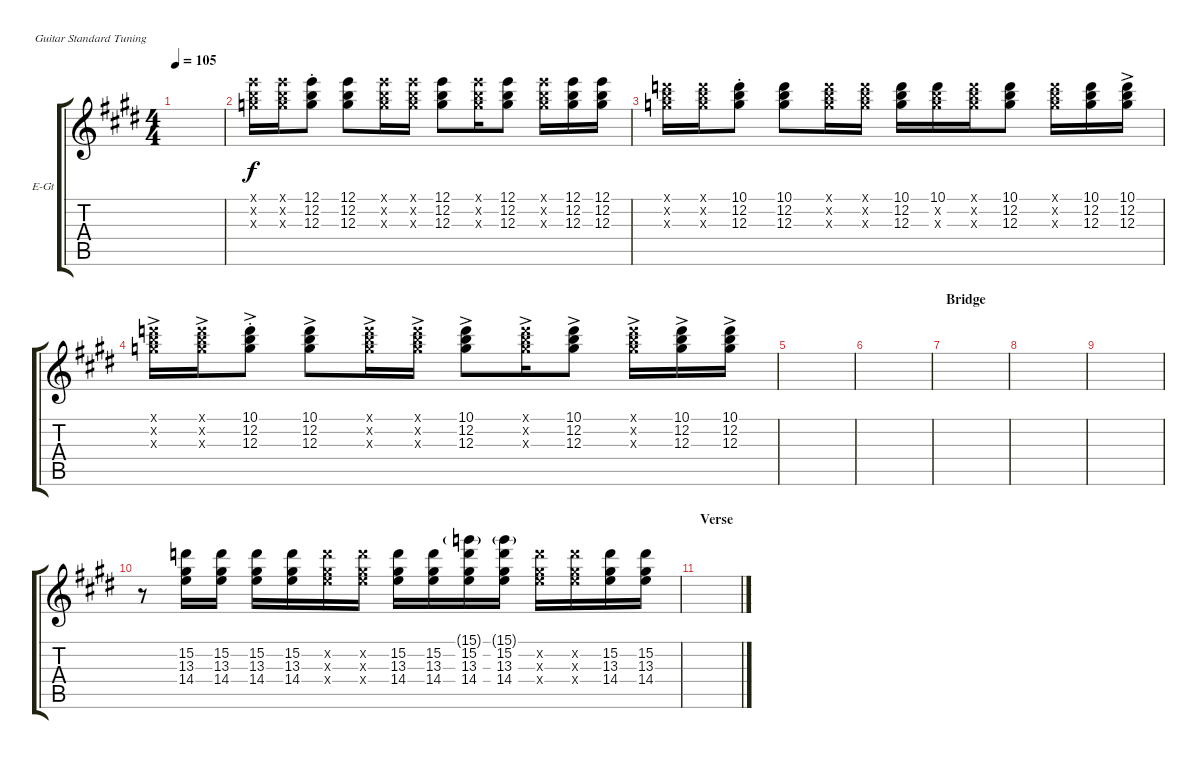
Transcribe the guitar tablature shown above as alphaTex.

\defaultSystemsLayout 4
\bracketExtendMode groupsimilarinstruments
\firstSystemTrackNameOrientation horizontal
\otherSystemsTrackNameOrientation horizontal
\track ("Guitar 2" "E-Gt") {instrument overdrivenguitar}
\staff {score tabs}
\tuning (E4 B3 G3 D3 A2 E2)
\ts (4 4)
\tempo 105
\clef g2
\ks e
|
(12.3{x} 12.2{x} 12.1{x}).16 (12.3{x} 12.2{x} 12.1{x}).16 (12.3{st} 12.2{st} 12.1{st}).8 (12.1 12.2 12.3).8 (12.3{x} 12.2{x} 12.1{x}).16 (12.3{x} 12.2{x} 12.1{x}).16 (12.1 12.2 12.3).8 (12.1{x} 12.3{x} 12.2{x}).16 (12.1 12.3 12.2).8 (12.1{x} 12.3{x} 12.2{x}).16 (12.1 12.3 12.2).16 (12.1 12.2 12.3).16 |
(12.3{x} 12.2{x} 10.1{x}).16 (12.3{x} 12.2{x} 10.1{x}).16 (12.3{st} 12.2{st} 10.1{st}).8 (10.1 12.2 12.3).8 (12.3{x} 12.2{x} 10.1{x}).16 (12.3{x} 12.2{x} 10.1{x}).16 (10.1 12.2 12.3).16 (10.1 12.2{x} 12.3{x}).16 (10.1{x} 12.3{x} 12.2{x}).16 (10.1 12.3 12.2).8 (10.1{x} 12.3{x} 12.2{x}).16 (10.1 12.3 12.2).16 (10.1 12.2 12.3{ac}).16 |
(12.3{ac x} 12.2{x} 10.1{x}).16 (12.3{ac x} 12.2{x} 10.1{x}).16 (12.3{ac st} 12.2{st} 10.1{st}).8 (10.1 12.2 12.3{ac}).8 (12.3{ac x} 12.2{x} 10.1{x}).16 (12.3{ac x} 12.2{x} 10.1{x}).16 (10.1 12.2 12.3{ac}).8 (10.1{x} 12.3{ac x} 12.2{x}).16 (10.1 12.3{ac} 12.2).8 (10.1{x} 12.3{ac x} 12.2{x}).16 (10.1 12.3{ac} 12.2).16 (10.1 12.2 12.3{ac}).16 |
|
|
\section ("" "Bridge")
|
|
|
r.8 (14.4 13.3 15.2).16 (14.4 13.3 15.2).16 (14.4 13.3 15.2).16 (14.4 13.3 15.2).16 (14.4{x} 13.3{x} 15.2{x}).16 (14.4{x} 13.3{x} 15.2{x}).16 (14.4 13.3 15.2).16 (14.4 13.3 15.2).16 (14.4 13.3 15.2 15.1{g}).16 (14.4 13.3 15.2 15.1{g}).16 (14.4{x} 13.3{x} 15.2{x}).16 (14.4{x} 13.3{x} 15.2{x}).16 (14.4 13.3 15.2).16 (14.4 13.3 15.2).16 |
\section ("" "Verse")
